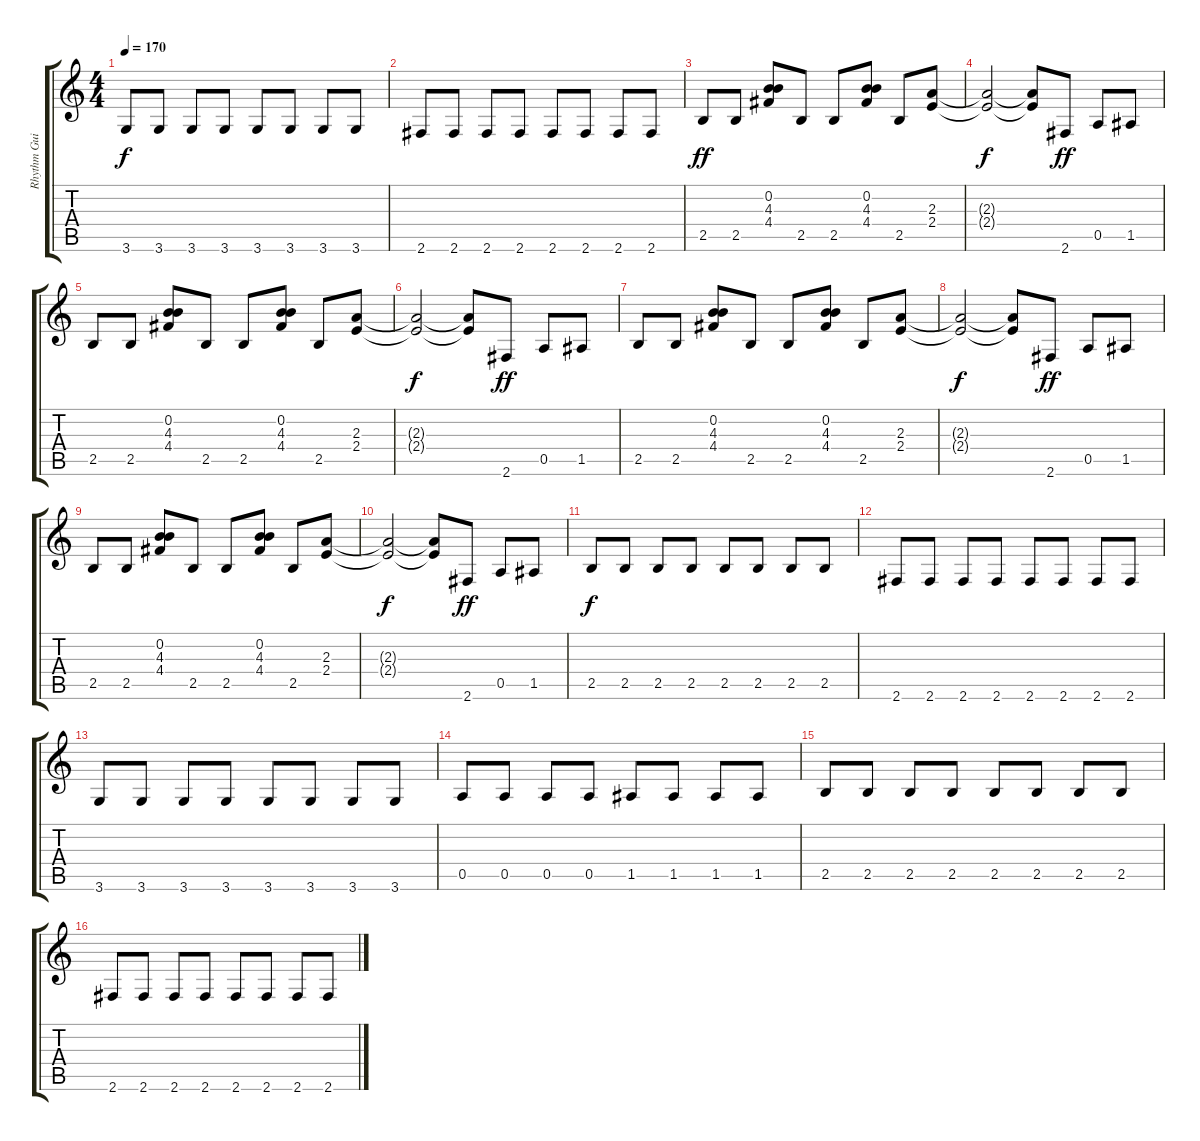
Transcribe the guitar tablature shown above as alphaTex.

\track ("Rhythm Guitar" "Rhythm Gui") {instrument distortionguitar}
\staff {score tabs}
\tuning (E4 B3 G3 D3 A2 E2) {hide}
\ts (4 4)
\tempo 170
\clef g2
\ks c
3.6.8{dy f} 3.6.8 3.6.8 3.6.8 3.6.8 3.6.8 3.6.8 3.6.8 |
2.6.8 2.6.8 2.6.8 2.6.8 2.6.8 2.6.8 2.6.8 2.6.8 |
2.5.8{dy ff} 2.5.8 (0.2 4.3 4.4).8 2.5.8 2.5.8 (0.2 4.3 4.4).8 2.5.8 (2.3 2.4).8 |
(2.3{t} 2.4{t}).2{dy f} (2.3{t} 2.4{t}).8 2.6.8{dy ff} 0.5.8 1.5.8 |
2.5.8 2.5.8 (0.2 4.3 4.4).8 2.5.8 2.5.8 (0.2 4.3 4.4).8 2.5.8 (2.3 2.4).8 |
(2.3{t} 2.4{t}).2{dy f} (2.3{t} 2.4{t}).8 2.6.8{dy ff} 0.5.8 1.5.8 |
2.5.8 2.5.8 (0.2 4.3 4.4).8 2.5.8 2.5.8 (0.2 4.3 4.4).8 2.5.8 (2.3 2.4).8 |
(2.3{t} 2.4{t}).2{dy f} (2.3{t} 2.4{t}).8 2.6.8{dy ff} 0.5.8 1.5.8 |
2.5.8 2.5.8 (0.2 4.3 4.4).8 2.5.8 2.5.8 (0.2 4.3 4.4).8 2.5.8 (2.3 2.4).8 |
(2.3{t} 2.4{t}).2{dy f} (2.3{t} 2.4{t}).8 2.6.8{dy ff} 0.5.8 1.5.8 |
2.5.8{dy f} 2.5.8 2.5.8 2.5.8 2.5.8 2.5.8 2.5.8 2.5.8 |
2.6.8 2.6.8 2.6.8 2.6.8 2.6.8 2.6.8 2.6.8 2.6.8 |
3.6.8 3.6.8 3.6.8 3.6.8 3.6.8 3.6.8 3.6.8 3.6.8 |
0.5.8 0.5.8 0.5.8 0.5.8 1.5.8 1.5.8 1.5.8 1.5.8 |
2.5.8 2.5.8 2.5.8 2.5.8 2.5.8 2.5.8 2.5.8 2.5.8 |
2.6.8 2.6.8 2.6.8 2.6.8 2.6.8 2.6.8 2.6.8 2.6.8
